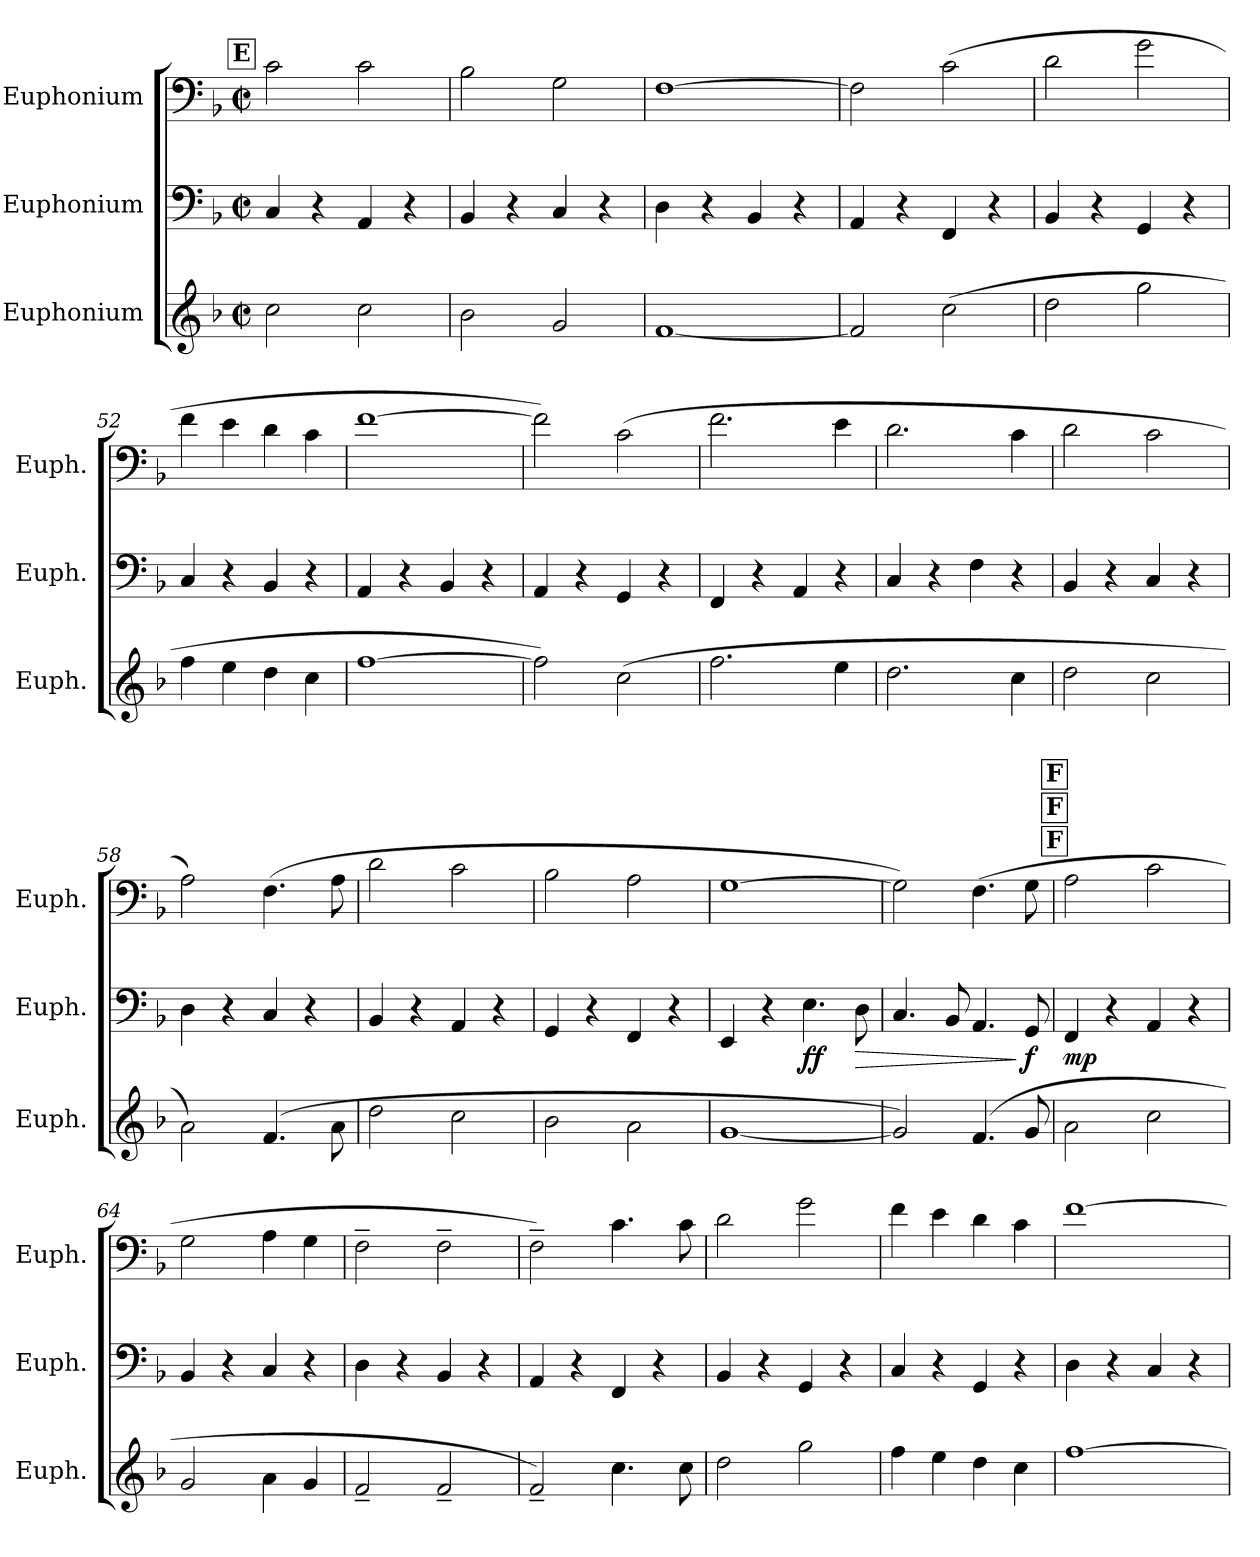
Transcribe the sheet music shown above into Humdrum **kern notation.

**kern	**kern	**dynam	**kern
*part3	*part2	*part2	*part1
*staff3	*staff2	*staff2	*staff1
*I"Euphonium	*I"Euphonium	*	*I"Euphonium
*I'Euph.	*I'Euph.	*	*I'Euph.
*clefG2	*clefF4	*	*clefF4
*ITrd8c14	*	*	*
*k[b-]	*k[b-]	*	*k[b-]
*M2/2	*M2/2	*	*M2/2
*met(c|)	*met(c|)	*	*met(c|)
!!LO:REH:place=s1:a:B:fs=14:t=E
=47	=47	=47	=47
2c\	4C/	.	2c\
.	4r	.	.
2c\	4AA/	.	2c\
.	4r	.	.
=48	=48	=48	=48
2B-\	4BB-/	.	2B-\
.	4r	.	.
2G/	4C/	.	2G\
.	4r	.	.
=49	=49	=49	=49
[1F	4D\	.	[1F
.	4r	.	.
.	4BB-/	.	.
.	4r	.	.
=50	=50	=50	=50
2F/]	4AA/	.	2F\]
.	4r	.	.
(2c\	4FF/	.	(2c\
.	4r	.	.
=51	=51	=51	=51
2d\	4BB-/	.	2d\
.	4r	.	.
2g\	4GG/	.	2g\
.	4r	.	.
=52	=52	=52	=52
4f\	4C/	.	4f\
4e\	4r	.	4e\
4d\	4BB-/	.	4d\
4c\	4r	.	4c\
=53	=53	=53	=53
[1f	4AA/	.	[1f
.	4r	.	.
.	4BB-/	.	.
.	4r	.	.
!!LO:LB:g=z
=54	=54	=54	=54
2f\])	4AA/	.	2f\])
.	4r	.	.
(2c\	4GG/	.	(2c\
.	4r	.	.
=55	=55	=55	=55
2.f\	4FF/	.	2.f\
.	4r	.	.
.	4AA/	.	.
4e\	4r	.	4e\
=56	=56	=56	=56
2.d\	4C/	.	2.d\
.	4r	.	.
.	4F\	.	.
4c\	4r	.	4c\
=57	=57	=57	=57
2d\	4BB-/	.	2d\
.	4r	.	.
2c\	4C/	.	2c\
.	4r	.	.
=58	=58	=58	=58
2A\)	4D\	.	2A\)
.	4r	.	.
(4.F/	4C/	.	(4.F\
.	4r	.	.
8A\	.	.	8A\
=59	=59	=59	=59
2d\	4BB-/	.	2d\
.	4r	.	.
2c\	4AA/	.	2c\
.	4r	.	.
=60	=60	=60	=60
2B-\	4GG/	.	2B-\
.	4r	.	.
2A\	4FF/	.	2A\
.	4r	.	.
=61	=61	=61	=61
[1G	4EE/	.	[1G
.	4r	.	.
!	!	!LO:DY:b	!
.	4.E\	ff	.
!	!	!LO:HP:b	!
.	8D\	>	.
!!LO:LB:g=z
=62	=62	=62	=62
2G/])	4.C/	.	2G\])
.	8BB-/	.	.
(4.F/	4.AA/	.	(4.F\
!	!	!LO:DY:n=1:b	!
8G/	8GG/	] f	8G\
!!LO:REH:place=s1:a:B:fs=14:t=F
!!LO:REH:place=s1:a:B:fs=14:t=F
!!LO:REH:place=s1:a:B:fs=14:t=F
=63	=63	=63	=63
!	!	!LO:DY:b	!
2A\	4FF/	mp	2A\
.	4r	.	.
2c\	4AA/	.	2c\
.	4r	.	.
=64	=64	=64	=64
2G/	4BB-/	.	2G\
.	4r	.	.
4A\	4C/	.	4A\
4G/	4r	.	4G\
=65	=65	=65	=65
2F~/	4D\	.	2F~\
.	4r	.	.
2F~/	4BB-/	.	2F~\
.	4r	.	.
=66	=66	=66	=66
2F~/)	4AA/	.	2F~\)
.	4r	.	.
4.c\	4FF/	.	4.c\
.	4r	.	.
8c\	.	.	8c\
=67	=67	=67	=67
2d\	4BB-/	.	2d\
.	4r	.	.
2g\	4GG/	.	2g\
.	4r	.	.
=68	=68	=68	=68
4f\	4C/	.	4f\
4e\	4r	.	4e\
4d\	4GG/	.	4d\
4c\	4r	.	4c\
=69	=69	=69	=69
[1f	4D\	.	[1f
.	4r	.	.
.	4C/	.	.
.	4r	.	.
=	=	=	=
*-	*-	*-	*-
